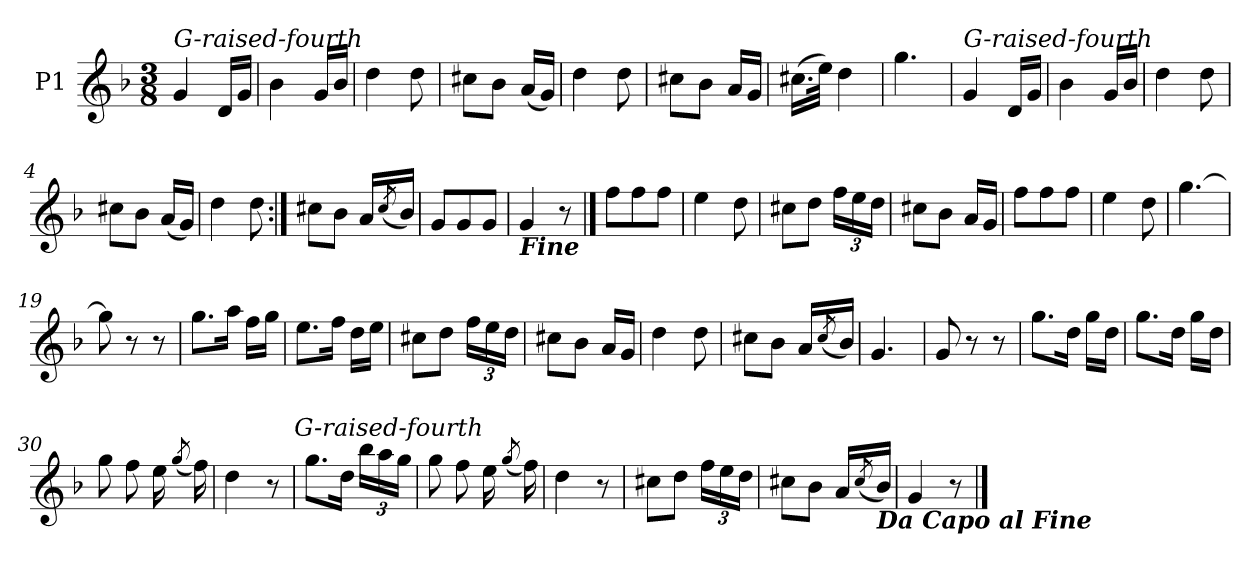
**kern
*part1
*staff1
*I"P1
*clefG2
*k[b-]
*G:dor
*M3/8
=1
!LO:TX:a:i:t=G-raised-fourth
4g
16dLL
16gJJ
=2
4b-
16gLL
16b-JJ
=3
4dd
8dd
=4
8cc#XL
8b-J
(16aLL
16gJJ)
=5
4dd
8dd
=6
8cc#XL
8b-J
16aLL
16gJJ
=7
(16.cc#XLL
32eeJJk)
4dd
=8
4.gg
=1
!LO:TX:a:i:t=G-raised-fourth
4g
16dLL
16gJJ
=2
4b-
16gLL
16b-JJ
=3
4dd
8dd
=4
8cc#XL
8b-J
(16aLL
16gJJ)
=5
4dd
8dd
=9:|!
8cc#XL
8b-J
16aLL
(8qcc#/
16b-JJ)
=10
8gL
8g
8gJ
=11
!LO:TX:b:Bi:t=Fine
4g
8r
==12
8ffL
8ff
8ffJ
=13
4ee
8dd
=14
8cc#XL
8ddJ
24ffLL
24ee
24ddJJ
=15
8cc#XL
8b-J
16aLL
16gJJ
=16
8ffL
8ff
8ffJ
=17
4ee
8dd
=18
[4.gg
=19
8gg]
8r
8r
=20
8.ggL
16aaJk
16ffLL
16ggJJ
=21
8.eeL
16ffJk
16ddLL
16eeJJ
=22
8cc#XL
8ddJ
24ffLL
24ee
24ddJJ
=23
8cc#XL
8b-J
16aLL
16gJJ
=24
4dd
8dd
=25
8cc#XL
8b-J
16aLL
(8qcc#/
16b-JJ)
=26
4.g
=27
8g
8r
8r
=28
8.ggL
16ddJk
16ggLL
16ddJJ
=29
8.ggL
16ddJk
16ggLL
16ddJJ
=30
8gg
8ff
16ee
(8qgg/
16ff)
=31
4dd
8r
!LO:TX:a:i:t=G-raised-fourth
=36
8.ggL
16ddJk
24bb-LL
24aa
24ggJJ
=37
8gg
8ff
16ee
(8qgg/
16ff)
=38
4dd
8r
=39
8cc#XL
8ddJ
24ffLL
24ee
24ddJJ
=40
8cc#XL
8b-J
16aLL
(8qcc#/
!LO:TX:b:Bi:t=Da Capo al Fine
16b-JJ)
=41
4g
8r
==
*-
